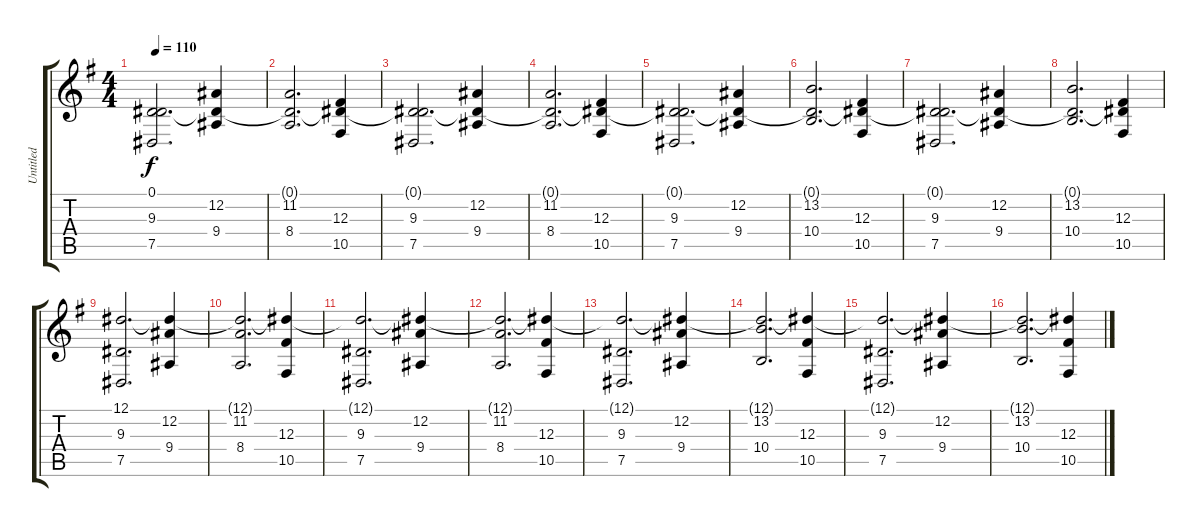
\track ("Untitled" "Untitled") {instrument tremolostrings}
\staff {score tabs}
\tuning (Eb4 Bb3 Gb3 Db3 Ab2 Eb2) {hide}
\ts (4 4)
\tempo 110
\clef g2
\ks g
(0.1 9.3 7.5).2{d dy f instrument tremolostrings} (0.1{t} 12.2 9.4).4 |
(0.1{t} 11.2 8.4).2{d} (0.1{t} 12.3 10.5).4 |
(0.1{t} 9.3 7.5).2{d} (0.1{t} 12.2 9.4).4 |
(0.1{t} 11.2 8.4).2{d} (0.1{t} 12.3 10.5).4 |
(0.1{t} 9.3 7.5).2{d} (0.1{t} 12.2 9.4).4 |
(0.1{t} 13.2 10.4).2{d} (0.1{t} 12.3 10.5).4 |
(0.1{t} 9.3 7.5).2{d} (0.1{t} 12.2 9.4).4 |
(0.1{t} 13.2 10.4).2{d} (0.1{t} 12.3 10.5).4 |
(12.1 9.3 7.5).2{d} (12.1{t} 12.2 9.4).4 |
(12.1{t} 11.2 8.4).2{d} (12.1{t} 12.3 10.5).4 |
(12.1{t} 9.3 7.5).2{d} (12.1{t} 12.2 9.4).4 |
(12.1{t} 11.2 8.4).2{d} (12.1{t} 12.3 10.5).4 |
(12.1{t} 9.3 7.5).2{d} (12.1{t} 12.2 9.4).4 |
(12.1{t} 13.2 10.4).2{d} (12.1{t} 12.3 10.5).4 |
(12.1{t} 9.3 7.5).2{d} (12.1{t} 12.2 9.4).4 |
(12.1{t} 13.2 10.4).2{d} (12.1{t} 12.3 10.5).4
